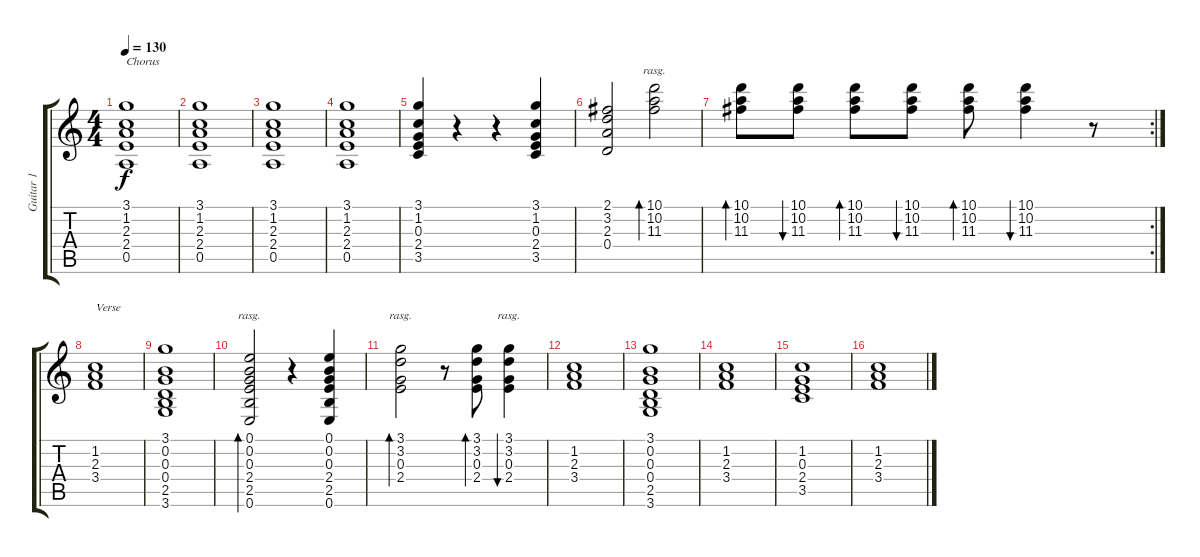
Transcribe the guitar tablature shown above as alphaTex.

\track ("Guitar 1" "Guitar 1") {instrument overdrivenguitar}
\staff {score tabs}
\tuning (E4 B3 G3 D3 A2 E2) {hide}
\ts (4 4)
\tempo 130
\clef g2
\ks c
(3.1 1.2 2.3 2.4 0.5).1{txt "Chorus" dy f} |
(3.1 1.2 2.3 2.4 0.5).1 |
(3.1 1.2 2.3 2.4 0.5).1 |
(3.1 1.2 2.3 2.4 0.5).1 |
(3.1 1.2 0.3 2.4 3.5).4 r.4 r.4 (3.1 1.2 0.3 2.4 3.5).4 |
(2.1 3.2 2.3 0.4).2 (10.1 10.2 11.3).2{bd 60 rasg ii} |
\rc 2
(10.1 10.2 11.3).8{bd 60} (10.1 10.2 11.3).8{bu 60} (10.1 10.2 11.3).8{bd 60} (10.1 10.2 11.3).8{bu 60} (10.1 10.2 11.3).8{bd 60} (10.1 10.2 11.3).4{bu 60} r.8 |
(1.2 2.3 3.4).1{txt "Verse"} |
(3.1 0.2 0.3 0.4 2.5 3.6).1 |
(0.1 0.2 0.3 2.4 2.5 0.6).2{bd 60 rasg ii} r.4 (0.1 0.2 0.3 2.4 2.5 0.6).4 |
(3.1 3.2 0.3 2.4).2{bd 60 rasg ii} r.8 (3.1 3.2 0.3 2.4).8{bd 60} (3.1 3.2 0.3 2.4).4{bu 60 rasg ii} |
(1.2 2.3 3.4).1 |
(3.1 0.2 0.3 0.4 2.5 3.6).1 |
(1.2 2.3 3.4).1 |
(1.2 0.3 2.4 3.5).1 |
(1.2 2.3 3.4).1
